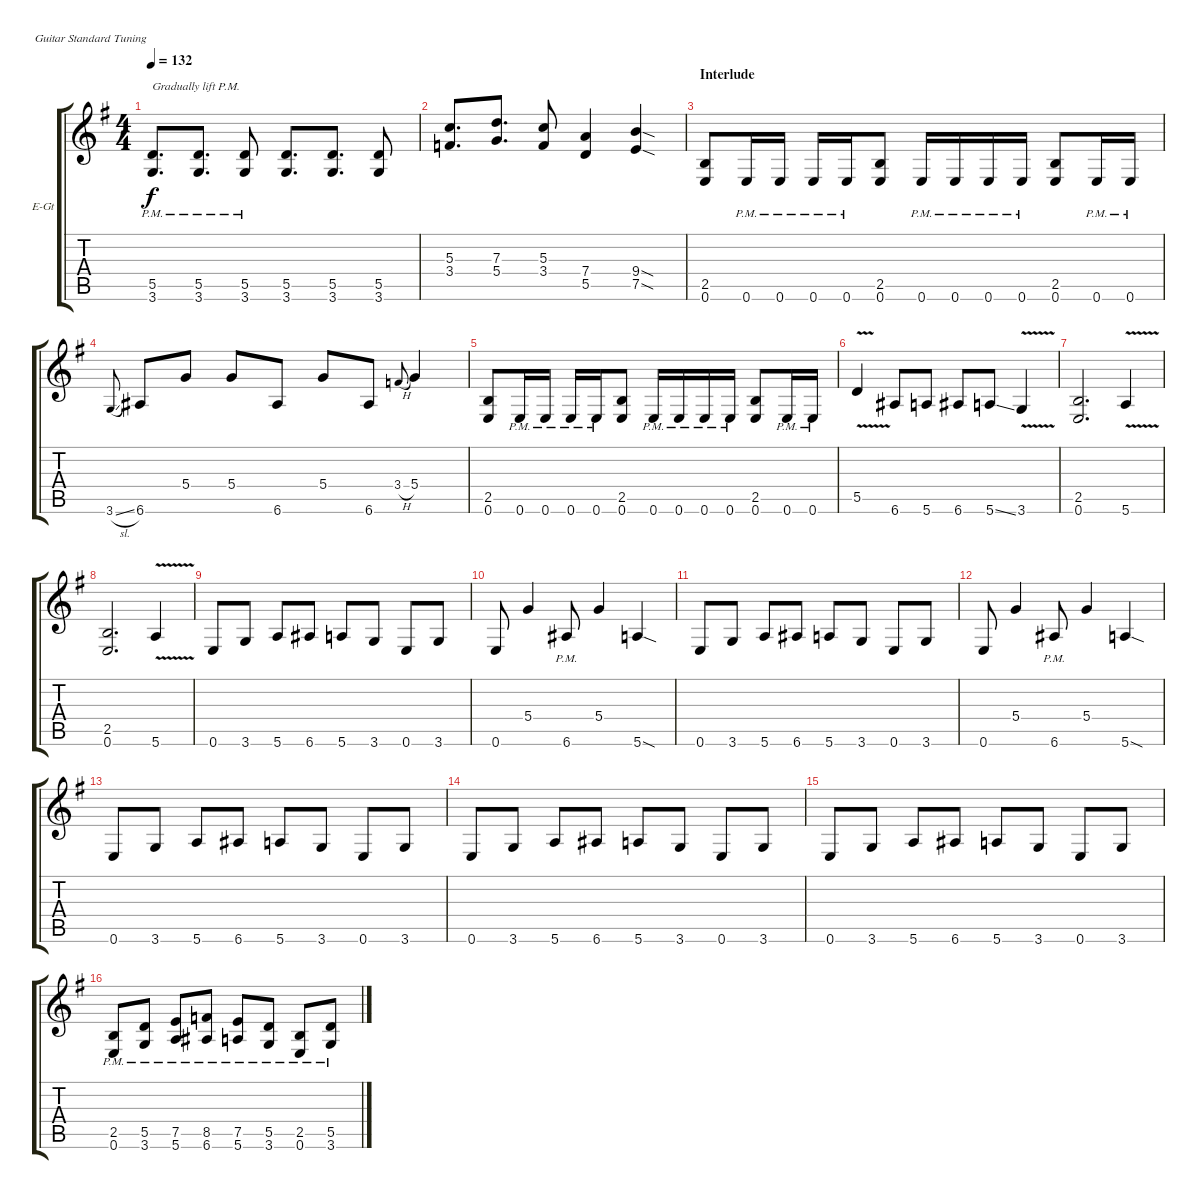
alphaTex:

\bracketExtendMode groupsimilarinstruments
\firstSystemTrackNameOrientation horizontal
\otherSystemsTrackNameOrientation horizontal
\track ("Guitar 1" "E-Gt") {instrument distortionguitar}
\staff {score tabs}
\tuning (E4 B3 G3 D3 A2 E2)
\ts (4 4)
\tempo 132
\clef g2
\ks g
(5.5{pm} 3.6{pm}).8{d txt "Gradually lift P.M." dy f} (5.5{pm} 3.6{pm}).8{d} (5.5{pm} 3.6{pm}).8 (5.5 3.6).8{d} (5.5 3.6).8{d} (5.5 3.6).8 |
(5.3 3.4).8{d} (7.3 5.4).8{d} (5.3 3.4).8 (7.4 5.5).4 (7.5{sod} 9.4{sod}).4 |
\section ("" "Interlude")
(0.6 2.5).8 0.6{pm}.16 0.6{pm}.16 0.6{pm}.16 0.6{pm}.16 (2.5 0.6).8 0.6{pm}.16 0.6{pm}.16 0.6{pm}.16 0.6{pm}.16 (2.5 0.6).8 0.6{pm}.16 0.6{pm}.16 |
3.6{sl}.8{gr onbeat} 6.6.8 5.4.8 5.4.8 6.6.8 5.4.8 6.6.8 3.4{h}.8{gr onbeat} 5.4.4 |
(2.5 0.6).8 0.6{pm}.16 0.6{pm}.16 0.6{pm}.16 0.6{pm}.16 (2.5 0.6).8 0.6{pm}.16 0.6{pm}.16 0.6{pm}.16 0.6{pm}.16 (2.5 0.6).8 0.6{pm}.16 0.6{pm}.16 |
5.5{v}.4 6.6.8 5.6.8 6.6.8 5.6{ss}.8 3.6{v}.4 |
(2.5 0.6).2{d} 5.6{v}.4 |
(2.5 0.6).2{d} 5.6{v}.4 |
0.6.8 3.6.8 5.6.8 6.6.8 5.6.8 3.6.8 0.6.8 3.6.8 |
0.6.8 5.4.4 6.6{pm}.8 5.4.4 5.6{sod}.4 |
0.6.8 3.6.8 5.6.8 6.6.8 5.6.8 3.6.8 0.6.8 3.6.8 |
0.6.8 5.4.4 6.6{pm}.8 5.4.4 5.6{sod}.4 |
0.6.8 3.6.8 5.6.8 6.6.8 5.6.8 3.6.8 0.6.8 3.6.8 |
0.6.8 3.6.8 5.6.8 6.6.8 5.6.8 3.6.8 0.6.8 3.6.8 |
0.6.8 3.6.8 5.6.8 6.6.8 5.6.8 3.6.8 0.6.8 3.6.8 |
(2.5{pm} 0.6{pm}).8 (5.5{pm} 3.6{pm}).8 (7.5{pm} 5.6{pm}).8 (8.5{pm} 6.6{pm}).8 (7.5{pm} 5.6{pm}).8 (5.5{pm} 3.6{pm}).8 (2.5{pm} 0.6{pm}).8 (5.5{pm} 3.6{pm}).8
